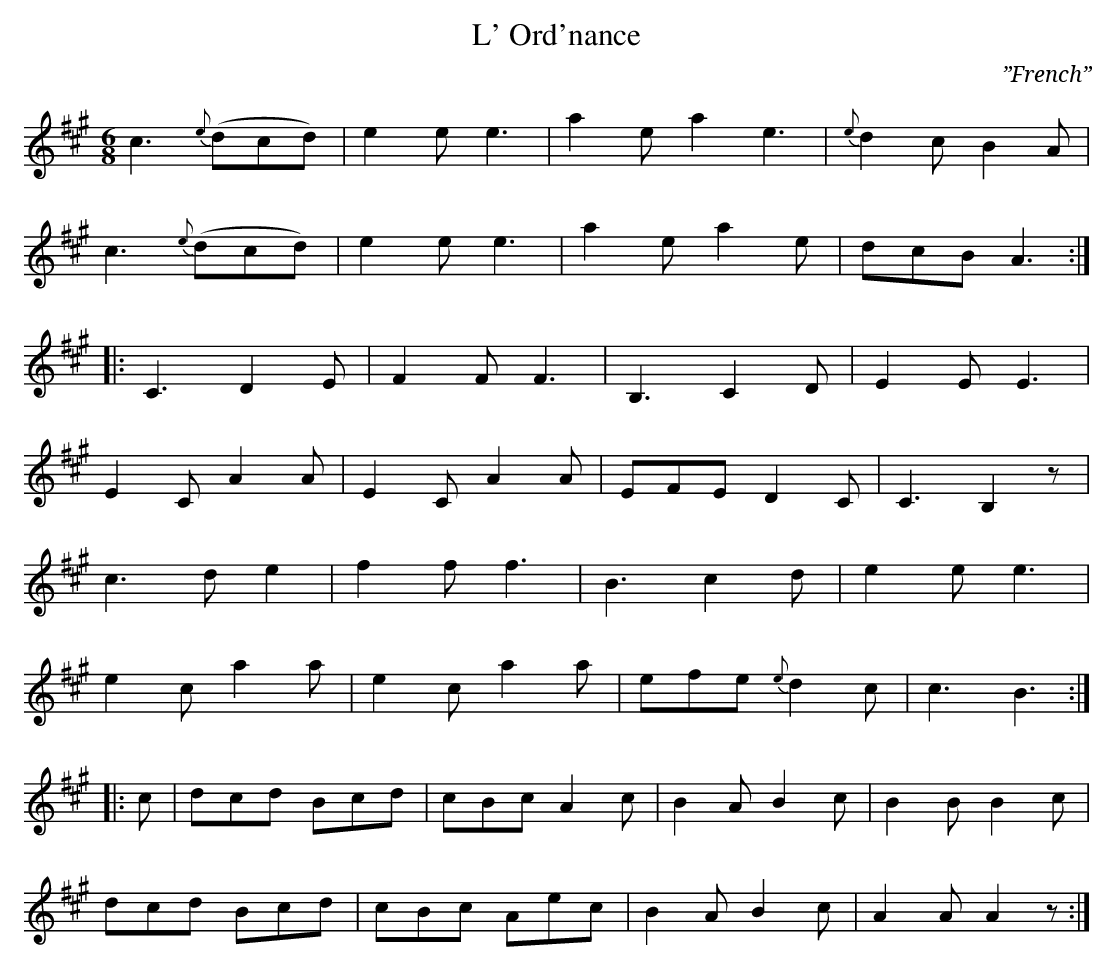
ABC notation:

X:1
T:L' Ord'nance
O:”French”
M:6/8
L:1/8
K:A
c3 {e}(dcd)|e2e e3|a2e a2e3|{e}d2-c B2A|
c3{e}(dcd)|e2e e3|a2e a2e|dcB A3:|
|:C3 D2E|F2F F3|B,3 C2D|E2 E E3|
E2C A2A|E2C A2A|EFE D2C|C3 B,2z|
c3 d e2|f2f f3|B3c2d|e2e e3|
e2c a2a|e2c a2a|efe {e}d2c|c3B3:|
|:c|dcd Bcd|cBc A2c|B2A B2c|B2B B2c|
dcd Bcd|cBc Aec|B2A B2c|A2A A2z:|]
